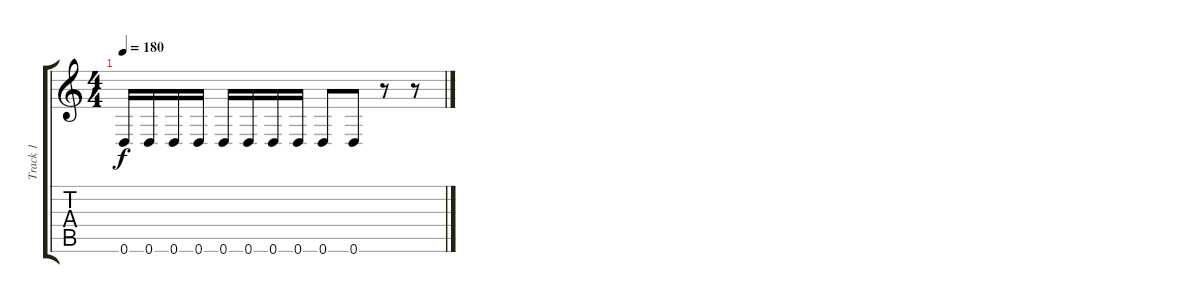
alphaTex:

\track ("Track 1" "Track 1") {instrument distortionguitar}
\staff {score tabs}
\tuning (E4 B3 G3 D3 A2 D2) {hide}
\ts (4 4)
\tempo 180
\clef g2
\ks c
0.6.16{dy f} 0.6.16 0.6.16 0.6.16 0.6.16 0.6.16 0.6.16 0.6.16 0.6.8 0.6.8 r.8 r.8
